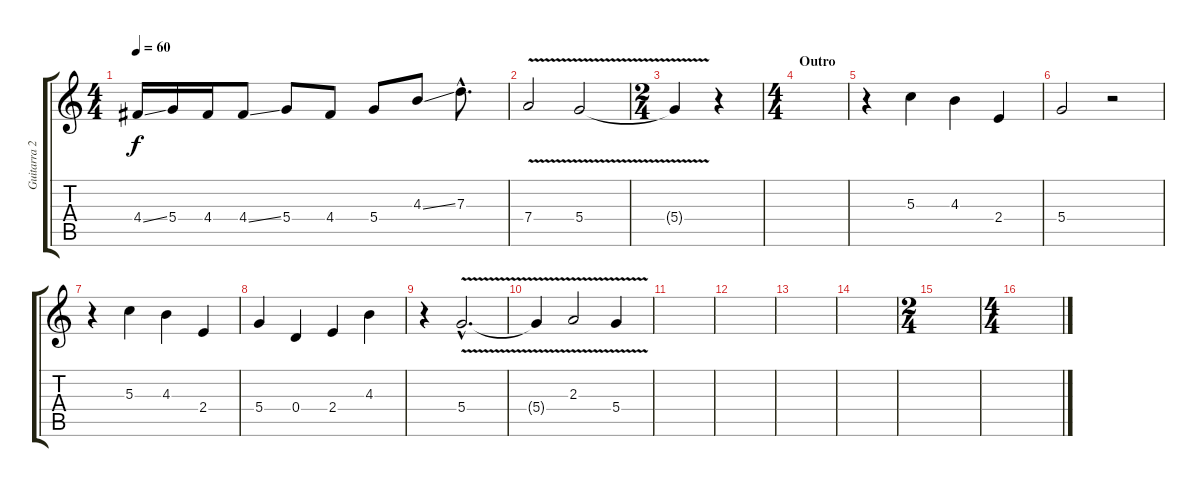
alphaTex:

\track ("Guitarra 2" "Guitarra 2") {instrument overdrivenguitar}
\staff {score tabs}
\tuning (E4 B3 G3 D3 A2 E2) {hide}
\ts (4 4)
\tempo 60
\clef g2
\ks c
4.4{ss}.16{dy f volume 12} 5.4.16 4.4.16 4.4{ss}.8 5.4.8 4.4.8 5.4.8 4.3{ss}.8 7.3{hac}.8{d} |
7.4{v}.2 5.4{v}.2 |
\ts (2 4)
5.4{t}.4 r.4 |
\ts (4 4)
\section ("" "Outro")
|
r.4 5.3.4 4.3.4 2.4.4 |
5.4.2 r.2 |
r.4 5.3.4 4.3.4 2.4.4 |
5.4.4 0.4.4 2.4.4 4.3.4 |
r.4 5.4{v hac}.2{d} |
5.4{t}.4{volume 0} 2.3{v}.2 5.4{v}.4 |
|
|
|
|
\ts (2 4)
|
\ts (4 4)
